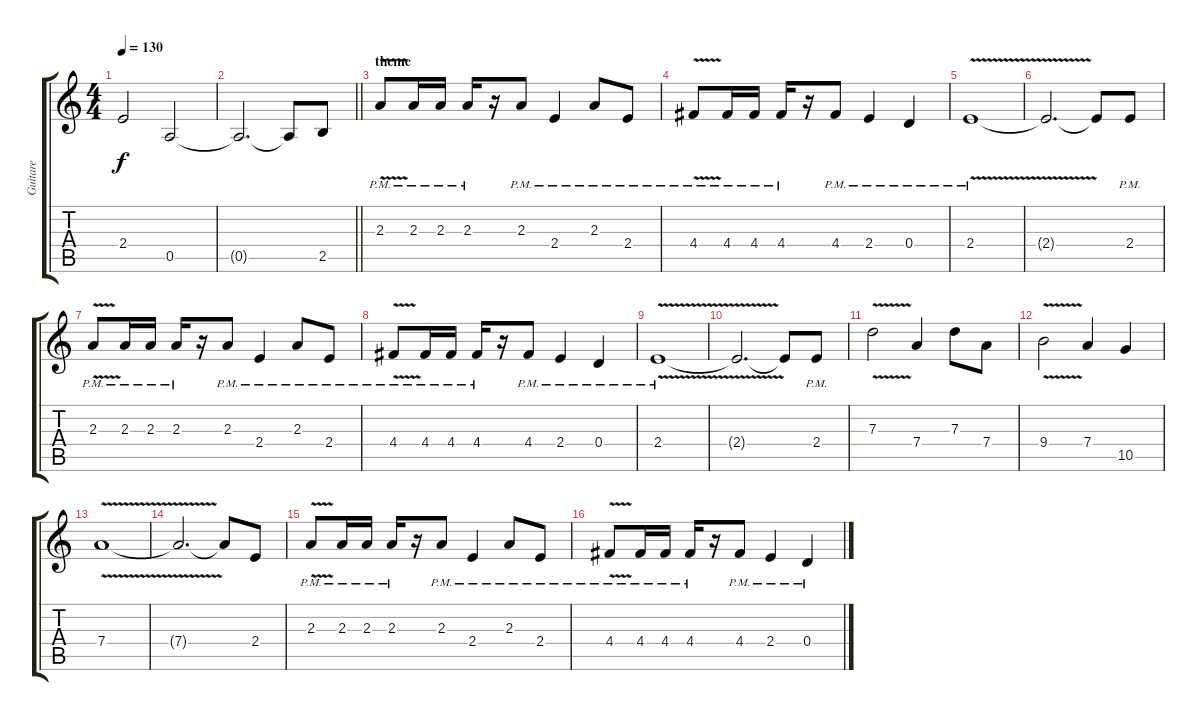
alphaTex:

\track ("Guitare" "Guitare") {instrument electricguitarclean}
\staff {score tabs}
\tuning (E4 B3 G3 D3 A2 E2) {hide}
\ts (4 4)
\tempo 130
\clef g2
\ks c
2.4.2{dy f} 0.5.2 |
\barLineRight lightlight
0.5{t}.2{d} 0.5{t}.8 2.5.8 |
\section ("" "theme")
2.3{v pm}.8 2.3{pm}.16 2.3{pm}.16 2.3{pm}.16 r.16 2.3{pm}.8 2.4{pm}.4 2.3{pm}.8 2.4{pm}.8 |
4.4{v pm}.8 4.4{pm}.16 4.4{pm}.16 4.4{pm}.16 r.16 4.4{pm}.8 2.4{pm}.4 0.4{pm}.4 |
2.4{v pm}.1 |
2.4{t}.2{d} 2.4{t}.8 2.4{pm}.8 |
2.3{v pm}.8 2.3{pm}.16 2.3{pm}.16 2.3{pm}.16 r.16 2.3{pm}.8 2.4{pm}.4 2.3{pm}.8 2.4{pm}.8 |
4.4{v pm}.8 4.4{pm}.16 4.4{pm}.16 4.4{pm}.16 r.16 4.4{pm}.8 2.4{pm}.4 0.4{pm}.4 |
2.4{v pm}.1 |
2.4{t}.2{d} 2.4{t}.8 2.4{pm}.8 |
7.3{v}.2 7.4.4 7.3.8 7.4.8 |
9.4{v}.2 7.4.4 10.5.4 |
7.4{v}.1 |
7.4{t}.2{d} 7.4{t}.8 2.4.8 |
2.3{v pm}.8 2.3{pm}.16 2.3{pm}.16 2.3{pm}.16 r.16 2.3{pm}.8 2.4{pm}.4 2.3{pm}.8 2.4{pm}.8 |
4.4{v pm}.8 4.4{pm}.16 4.4{pm}.16 4.4{pm}.16 r.16 4.4{pm}.8 2.4{pm}.4 0.4{pm}.4
